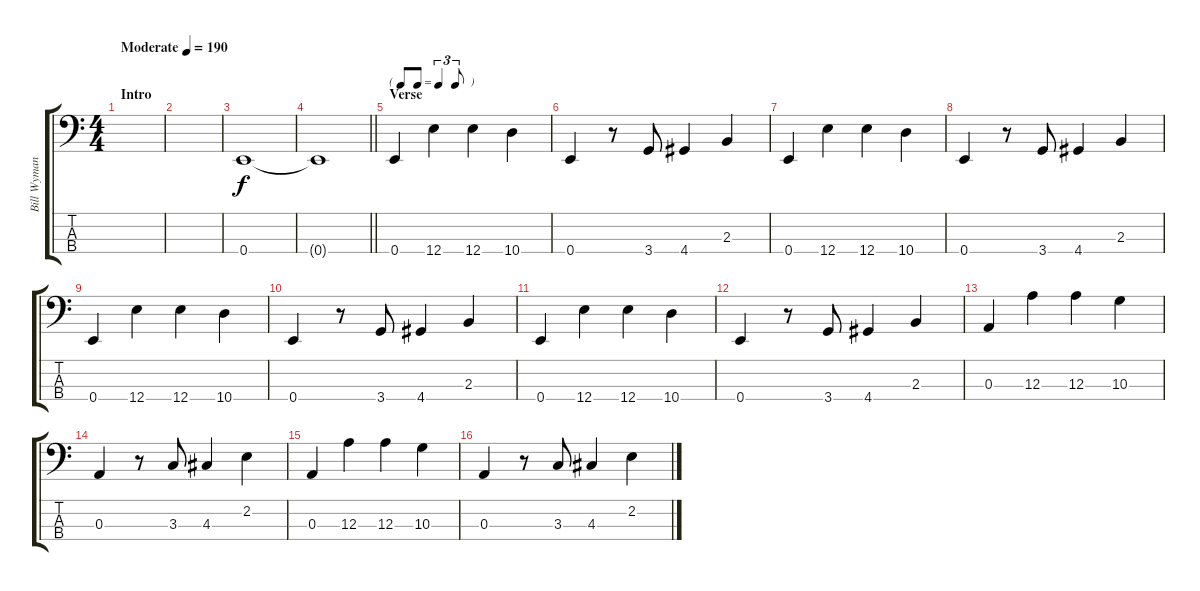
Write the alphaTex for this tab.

\track ("Bill Wyman" "Bill Wyman") {instrument electricbasspick}
\staff {score tabs}
\tuning (G2 D2 A1 E1) {hide}
\ts (4 4)
\section ("" "Intro")
\tempo (190 "Moderate")
\clef f4
\ks c
|
|
0.4.1 |
\barLineRight lightlight
0.4{t}.1 |
\tf triplet8th
\section ("" "Verse")
0.4.4 12.4.4 12.4.4 10.4.4 |
0.4.4 r.8 3.4.8 4.4.4 2.3.4 |
0.4.4 12.4.4 12.4.4 10.4.4 |
0.4.4 r.8 3.4.8 4.4.4 2.3.4 |
0.4.4 12.4.4 12.4.4 10.4.4 |
0.4.4 r.8 3.4.8 4.4.4 2.3.4 |
0.4.4 12.4.4 12.4.4 10.4.4 |
0.4.4 r.8 3.4.8 4.4.4 2.3.4 |
0.3.4 12.3.4 12.3.4 10.3.4 |
0.3.4 r.8 3.3.8 4.3.4 2.2.4 |
0.3.4 12.3.4 12.3.4 10.3.4 |
0.3.4 r.8 3.3.8 4.3.4 2.2.4
